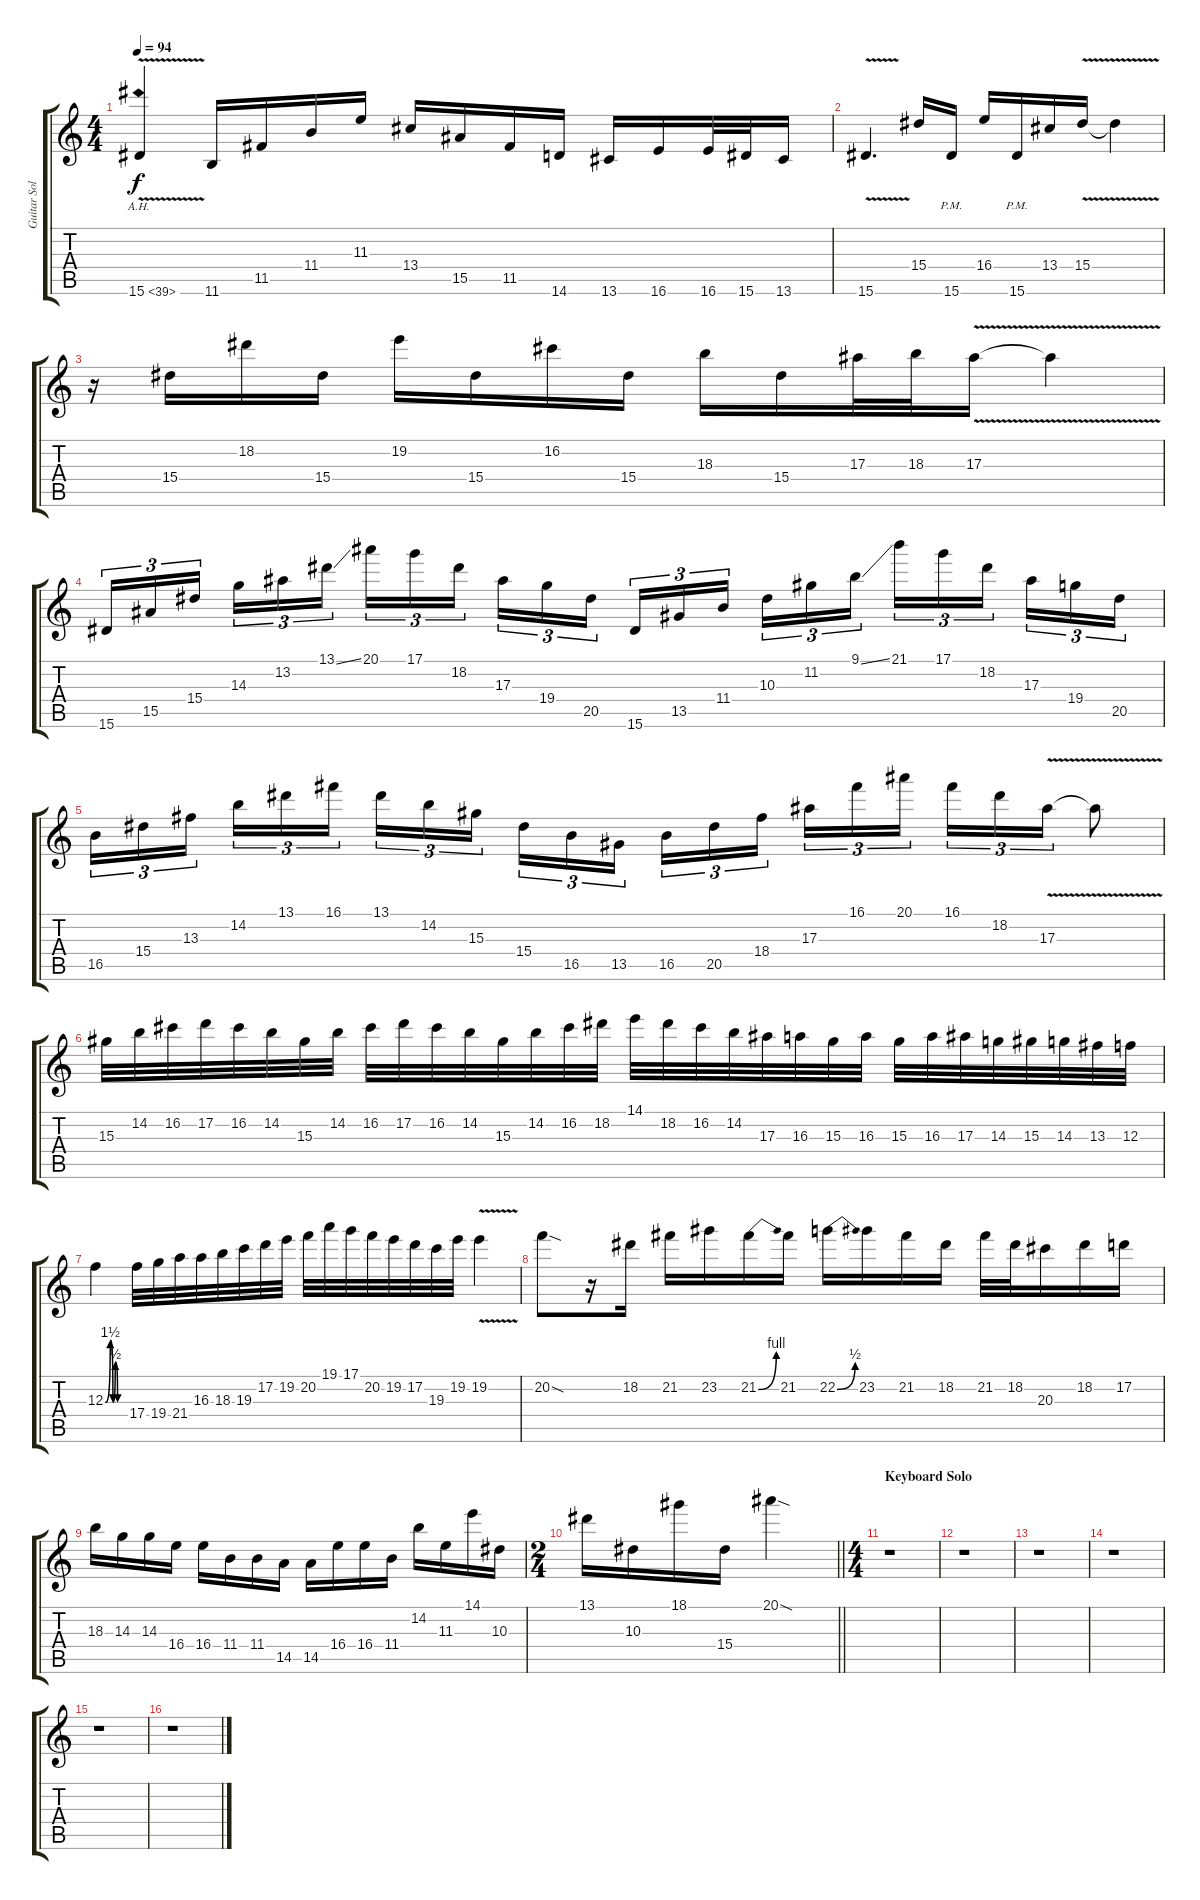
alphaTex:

\track ("Guitar Solo" "Guitar Sol") {instrument distortionguitar}
\staff {score tabs}
\tuning (D4 A3 F3 C3 G2 C2) {hide}
\ts (4 4)
\tempo 94
\clef g2
\ks c
15.6{ah 24 v}.4{dy f} 11.6.16 11.5.16 11.4.16 11.3.16 13.4.16 15.5.16 11.5.16 14.6.16 13.6.16 16.6.16 16.6.32 15.6.32 13.6.16 |
15.6{v}.4{d} 15.4.16 15.6{pm}.16 16.4.16 15.6{pm}.16 13.4.16 15.4{v}.16 15.4{t}.4 |
r.16 15.4.16 18.2.16 15.4.16 19.2.16 15.4.16 16.2.16 15.4.16 18.3.16 15.4.16 17.3.32 18.3.32 17.3{v}.16 17.3{t}.4 |
15.6.16{tu (3 2)} 15.5.16{tu (3 2)} 15.4.16{tu (3 2) beam splitsecondary} 14.3.16{tu (3 2)} 13.2.16{tu (3 2)} 13.1{ss}.16{tu (3 2)} 20.1.16{tu (3 2)} 17.1.16{tu (3 2)} 18.2.16{tu (3 2) beam splitsecondary} 17.3.16{tu (3 2)} 19.4.16{tu (3 2)} 20.5.16{tu (3 2)} 15.6.16{tu (3 2)} 13.5.16{tu (3 2)} 11.4.16{tu (3 2) beam splitsecondary} 10.3.16{tu (3 2)} 11.2.16{tu (3 2)} 9.1{ss}.16{tu (3 2)} 21.1.16{tu (3 2)} 17.1.16{tu (3 2)} 18.2.16{tu (3 2) beam splitsecondary} 17.3.16{tu (3 2)} 19.4.16{tu (3 2)} 20.5.16{tu (3 2)} |
16.5.16{tu (3 2)} 15.4.16{tu (3 2)} 13.3.16{tu (3 2) beam splitsecondary} 14.2.16{tu (3 2)} 13.1.16{tu (3 2)} 16.1.16{tu (3 2)} 13.1.16{tu (3 2)} 14.2.16{tu (3 2)} 15.3.16{tu (3 2) beam splitsecondary} 15.4.16{tu (3 2)} 16.5.16{tu (3 2)} 13.5.16{tu (3 2)} 16.5.16{tu (3 2)} 20.5.16{tu (3 2)} 18.4.16{tu (3 2) beam splitsecondary} 17.3.16{tu (3 2)} 16.1.16{tu (3 2)} 20.1.16{tu (3 2)} 16.1.16{tu (3 2)} 18.2.16{tu (3 2)} 17.3{v}.16{tu (3 2)} 17.3{t}.8 |
15.3.32 14.2.32 16.2.32 17.2.32 16.2.32 14.2.32 15.3.32 14.2.32 16.2.32 17.2.32 16.2.32 14.2.32 15.3.32 14.2.32 16.2.32 18.2.32 14.1.32 18.2.32 16.2.32 14.2.32 17.3.32 16.3.32 15.3.32 16.3.32 15.3.32 16.3.32 17.3.32 14.3.32 15.3.32 14.3.32 13.3.32 12.3.32 |
12.3{be (custom 0 0 15 6 23 0 30 2 37 0 45 0 60 0)}.4 17.4.32 19.4.32 21.4.32 16.3.32 18.3.32 19.3.32 17.2.32 19.2.32 20.2.32 19.1.32 17.1.32 20.2.32 19.2.32 17.2.32 19.3.32 19.2.32 19.2{v}.4 |
20.2{sod}.8 r.16 18.2.16 21.2.16 23.2.16 21.2{be (bend 0 0 60 4)}.16 21.2.16 22.2{be (bend 0 0 60 2)}.16 23.2.16 21.2.16 18.2.16 21.2.32 18.2.32 20.3.16 18.2.16 17.2.16 |
18.3.16 14.3.16 14.3.16 16.4.16 16.4.16 11.4.16 11.4.16 14.5.16 14.5.16 16.4.16 16.4.16 11.4.16 14.2.16 11.3.16 14.1.16 10.3.16 |
\ts (2 4)
\barLineRight lightlight
13.1.16 10.3.16 18.1.16 15.4.16 20.1{sod}.4 |
\ts (4 4)
\section ("" "Keyboard Solo")
r.1 |
r.1 |
r.1 |
r.1 |
r.1 |
r.1
